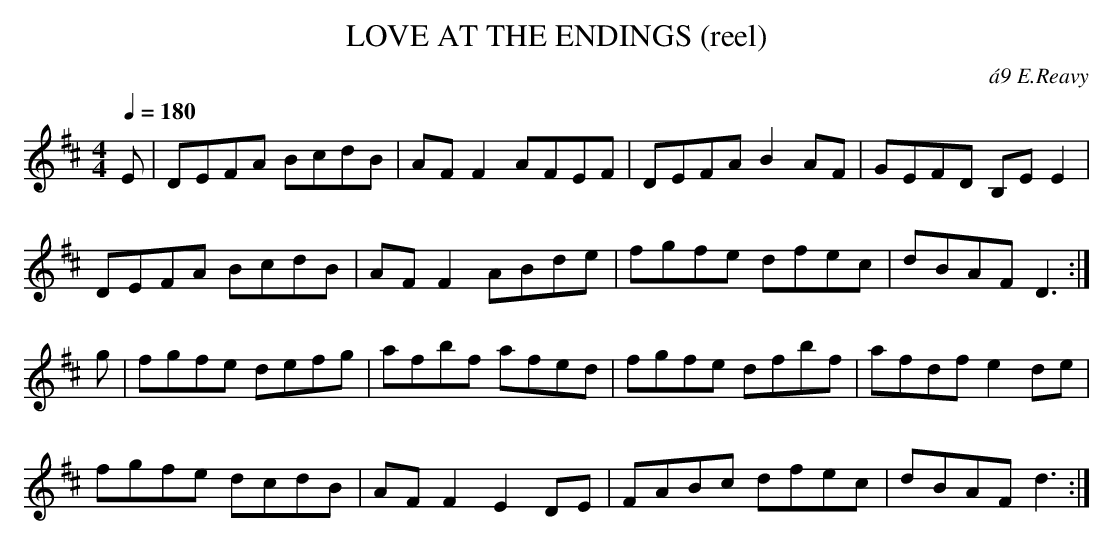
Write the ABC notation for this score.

X:1
T:LOVE AT THE ENDINGS (reel)
C:\'a9 E.Reavy
Y:"allegro moderato"
Q:1/4=180
M:4/4
L:1/8
K:D
E|DEFA BcdB|AFF2 AFEF|DEFA B2AF|GEFD B,EE2|
DEFA BcdB|AFF2 ABde|fgfe dfec|dBAF D3 :|
g|fgfe defg|afbf afed|fgfe dfbf|afdf e2de|
fgfe dcdB|AFF2 E2 DE|FABc dfec|dBAF d3 :|
